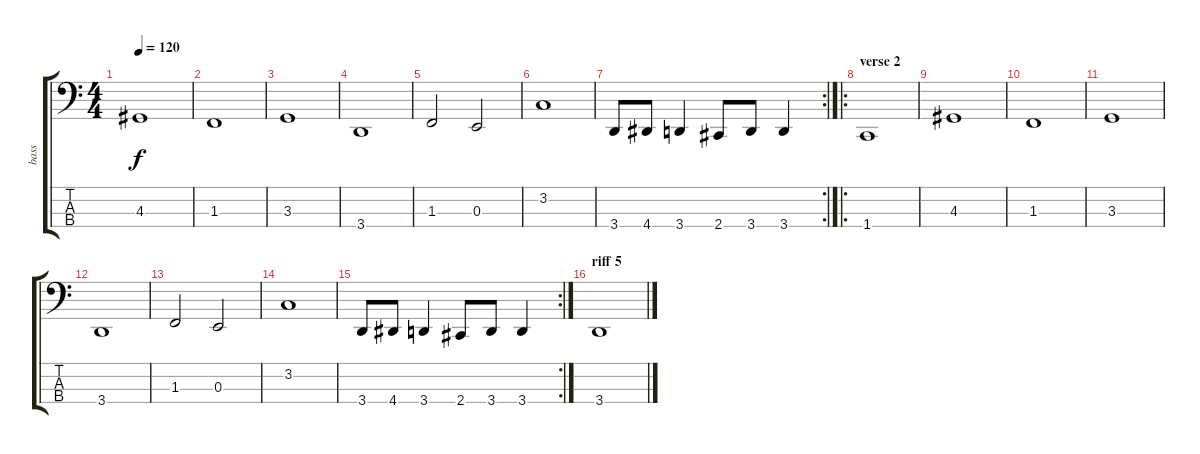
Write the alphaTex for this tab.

\track ("bass" "bass") {instrument electricbassfinger}
\staff {score tabs}
\tuning (D2 A1 E1 B0) {hide}
\ts (4 4)
\tempo 120
\clef f4
\ks c
4.3.1{dy f} |
1.3.1 |
3.3.1 |
3.4.1 |
1.3.2 0.3.2 |
3.2.1 |
\rc 2
3.4.8 4.4.8 3.4.4 2.4.8 3.4.8 3.4.4 |
\ro
\section ("" "verse 2")
1.4.1 |
4.3.1 |
1.3.1 |
3.3.1 |
3.4.1 |
1.3.2 0.3.2 |
3.2.1 |
\rc 2
3.4.8 4.4.8 3.4.4 2.4.8 3.4.8 3.4.4 |
\section ("" "riff 5")
3.4.1
